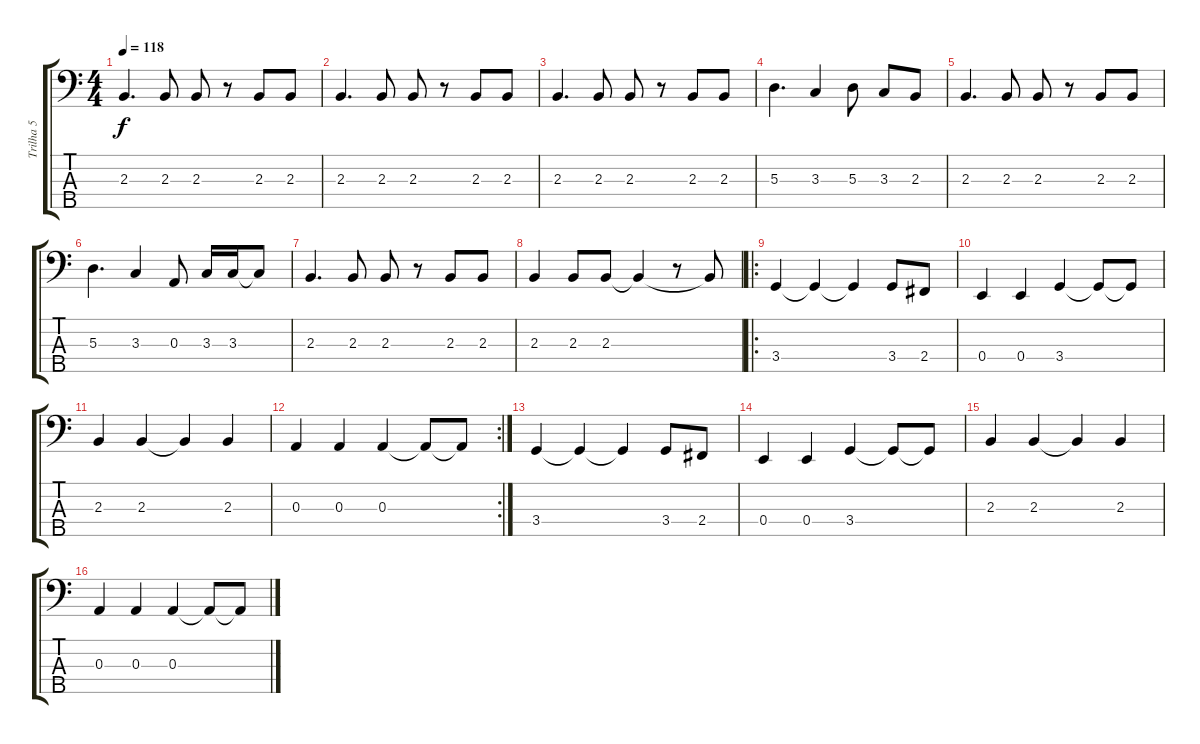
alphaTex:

\track ("Trilha 5" "Trilha 5") {instrument electricbassfinger}
\staff {score tabs}
\tuning (G2 D2 A1 E1 B0) {hide}
\ts (4 4)
\tempo 118
\clef f4
\ks c
2.3.4{d dy f} 2.3.8 2.3.8 r.8 2.3.8 2.3.8 |
2.3.4{d} 2.3.8 2.3.8 r.8 2.3.8 2.3.8 |
2.3.4{d} 2.3.8 2.3.8 r.8 2.3.8 2.3.8 |
5.3.4{d} 3.3.4 5.3.8 3.3.8 2.3.8 |
2.3.4{d} 2.3.8 2.3.8 r.8 2.3.8 2.3.8 |
5.3.4{d} 3.3.4 0.3.8 3.3.16 3.3.16 3.3{t}.8 |
2.3.4{d} 2.3.8 2.3.8 r.8 2.3.8 2.3.8 |
2.3.4 2.3.8 2.3.8 2.3{t}.4 r.8 2.3{t}.8 |
\ro
3.4.4 3.4{t}.4 3.4{t}.4 3.4.8 2.4.8 |
0.4.4 0.4.4 3.4.4 3.4{t}.8 3.4{t}.8 |
2.3.4 2.3.4 2.3{t}.4 2.3.4 |
\rc 2
0.3.4 0.3.4 0.3.4 0.3{t}.8 0.3{t}.8 |
3.4.4 3.4{t}.4 3.4{t}.4 3.4.8 2.4.8 |
0.4.4 0.4.4 3.4.4 3.4{t}.8 3.4{t}.8 |
2.3.4 2.3.4 2.3{t}.4 2.3.4 |
0.3.4 0.3.4 0.3.4 0.3{t}.8 0.3{t}.8
